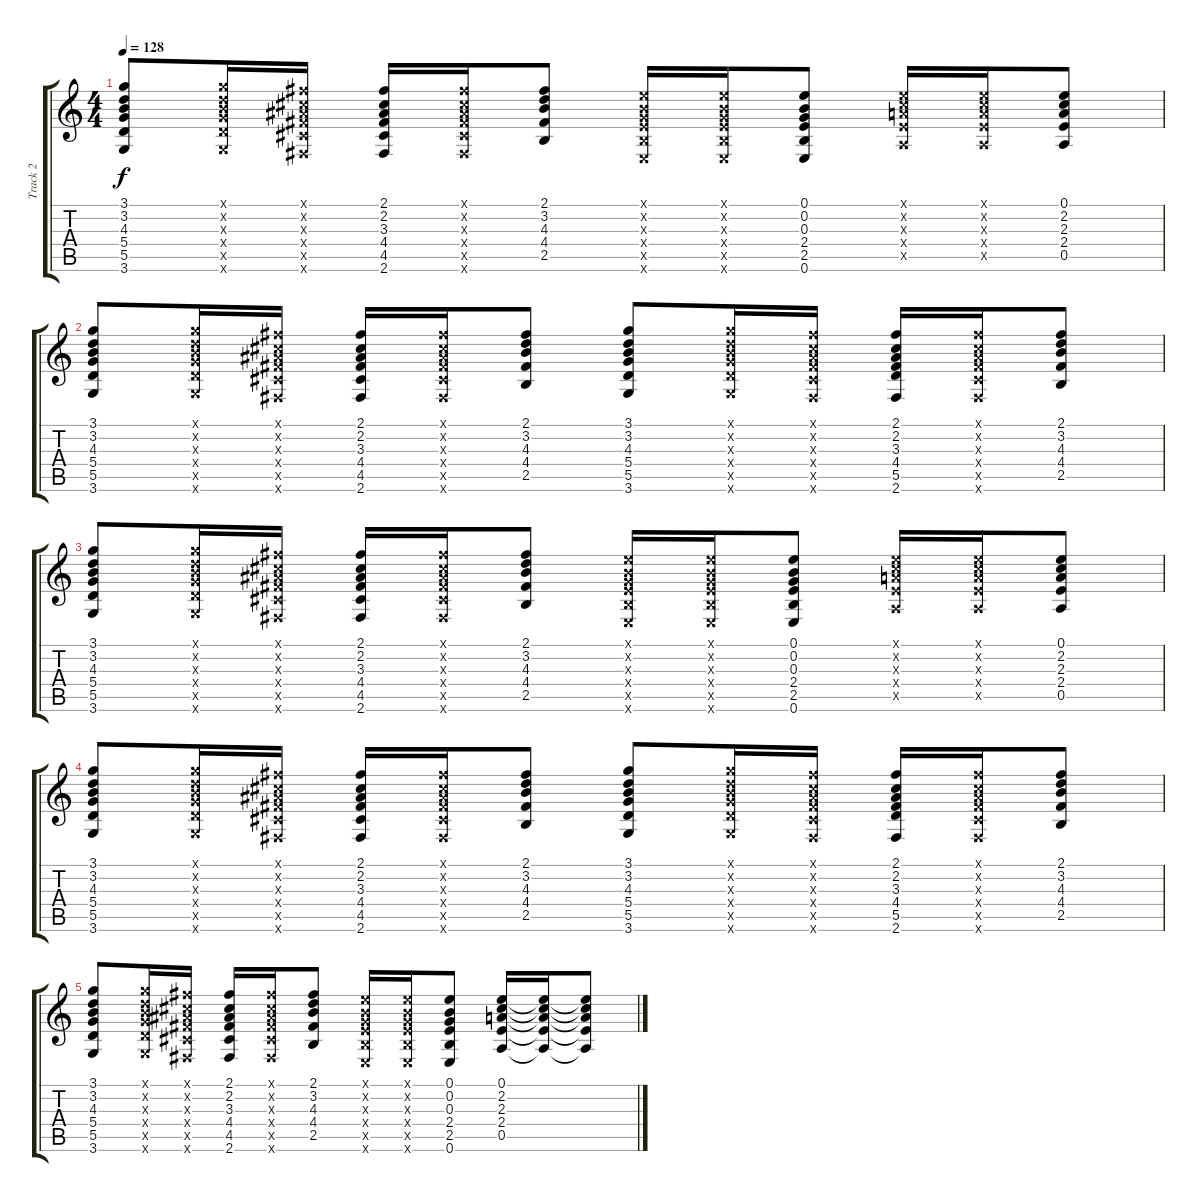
\track ("Track 2" "Track 2") {instrument overdrivenguitar}
\staff {score tabs}
\tuning (E4 B3 G3 D3 A2 E2) {hide}
\ts (4 4)
\tempo 128
\clef g2
\ks c
(3.1 3.2 4.3 5.4 5.5 3.6).8{dy f} (3.1{x} 3.2{x} 4.3{x} 5.4{x} 5.5{x} 3.6{x}).16 (2.1{x} 2.2{x} 3.3{x} 4.4{x} 4.5{x} 2.6{x}).16 (2.1 2.2 3.3 4.4 4.5 2.6).16 (2.1{x} 2.2{x} 3.3{x} 4.4{x} 4.5{x} 2.6{x}).16 (2.1 3.2 4.3 4.4 2.5).8 (0.1{x} 0.2{x} 0.3{x} 2.4{x} 2.5{x} 0.6{x}).16 (0.1{x} 0.2{x} 0.3{x} 2.4{x} 2.5{x} 0.6{x}).16 (0.1 0.2 0.3 2.4 2.5 0.6).8 (0.1{x} 2.2{x} 2.3{x} 2.4{x} 0.5{x}).16 (0.1{x} 2.2{x} 2.3{x} 2.4{x} 0.5{x}).16 (0.1 2.2 2.3 2.4 0.5).8 |
(3.1 3.2 4.3 5.4 5.5 3.6).8 (3.1{x} 3.2{x} 4.3{x} 5.4{x} 5.5{x} 3.6{x}).16 (2.1{x} 2.2{x} 3.3{x} 4.4{x} 4.5{x} 2.6{x}).16 (2.1 2.2 3.3 4.4 4.5 2.6).16 (2.1{x} 2.2{x} 3.3{x} 4.4{x} 4.5{x} 2.6{x}).16 (2.1 3.2 4.3 4.4 2.5).8 (3.1 3.2 4.3 5.4 5.5 3.6).8 (3.1{x} 3.2{x} 4.3{x} 5.4{x} 5.5{x} 3.6{x}).16 (2.1{x} 2.2{x} 3.3{x} 4.4{x} 4.5{x} 2.6{x}).16 (2.1 2.2 3.3 4.4 5.5 2.6).16 (2.1{x} 2.2{x} 3.3{x} 4.4{x} 4.5{x} 2.6{x}).16 (2.1 3.2 4.3 4.4 2.5).8 |
(3.1 3.2 4.3 5.4 5.5 3.6).8 (3.1{x} 3.2{x} 4.3{x} 5.4{x} 5.5{x} 3.6{x}).16 (2.1{x} 2.2{x} 3.3{x} 4.4{x} 4.5{x} 2.6{x}).16 (2.1 2.2 3.3 4.4 4.5 2.6).16 (2.1{x} 2.2{x} 3.3{x} 4.4{x} 4.5{x} 2.6{x}).16 (2.1 3.2 4.3 4.4 2.5).8 (0.1{x} 0.2{x} 0.3{x} 2.4{x} 2.5{x} 0.6{x}).16 (0.1{x} 0.2{x} 0.3{x} 2.4{x} 2.5{x} 0.6{x}).16 (0.1 0.2 0.3 2.4 2.5 0.6).8 (0.1{x} 2.2{x} 2.3{x} 2.4{x} 0.5{x}).16 (0.1{x} 2.2{x} 2.3{x} 2.4{x} 0.5{x}).16 (0.1 2.2 2.3 2.4 0.5).8 |
(3.1 3.2 4.3 5.4 5.5 3.6).8 (3.1{x} 3.2{x} 4.3{x} 5.4{x} 5.5{x} 3.6{x}).16 (2.1{x} 2.2{x} 3.3{x} 4.4{x} 4.5{x} 2.6{x}).16 (2.1 2.2 3.3 4.4 4.5 2.6).16 (2.1{x} 2.2{x} 3.3{x} 4.4{x} 4.5{x} 2.6{x}).16 (2.1 3.2 4.3 4.4 2.5).8 (3.1 3.2 4.3 5.4 5.5 3.6).8 (3.1{x} 3.2{x} 4.3{x} 5.4{x} 5.5{x} 3.6{x}).16 (2.1{x} 2.2{x} 3.3{x} 4.4{x} 4.5{x} 2.6{x}).16 (2.1 2.2 3.3 4.4 5.5 2.6).16 (2.1{x} 2.2{x} 3.3{x} 4.4{x} 4.5{x} 2.6{x}).16 (2.1 3.2 4.3 4.4 2.5).8 |
(3.1 3.2 4.3 5.4 5.5 3.6).8 (3.1{x} 3.2{x} 4.3{x} 5.4{x} 5.5{x} 3.6{x}).16 (2.1{x} 2.2{x} 3.3{x} 4.4{x} 4.5{x} 2.6{x}).16 (2.1 2.2 3.3 4.4 4.5 2.6).16 (2.1{x} 2.2{x} 3.3{x} 4.4{x} 4.5{x} 2.6{x}).16 (2.1 3.2 4.3 4.4 2.5).8 (0.1{x} 0.2{x} 0.3{x} 2.4{x} 2.5{x} 0.6{x}).16 (0.1{x} 0.2{x} 0.3{x} 2.4{x} 2.5{x} 0.6{x}).16 (0.1 0.2 0.3 2.4 2.5 0.6).8 (0.1 2.2 2.3 2.4 0.5).16 (0.1{t} 2.2{t} 2.3{t} 2.4{t} 0.5{t}).16 (0.1{t} 2.2{t} 2.3{t} 2.4{t} 0.5{t}).8
